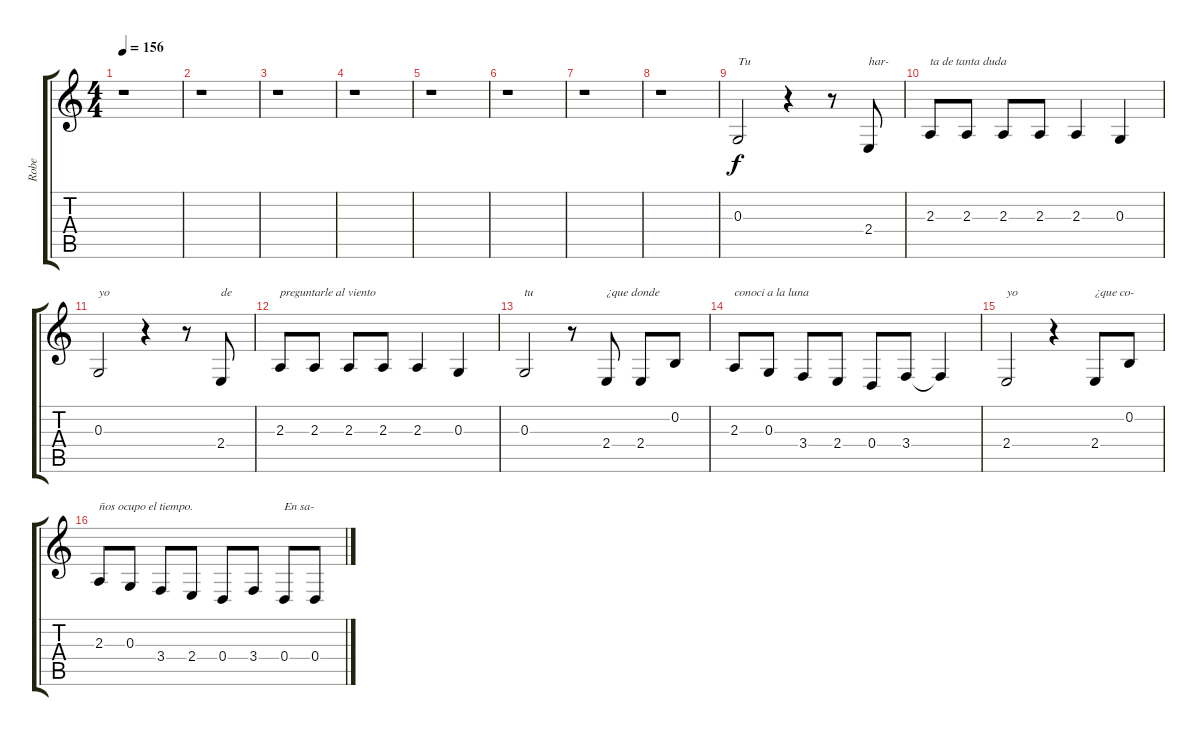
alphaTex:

\track ("Robe" "Robe") {instrument voiceoohs}
\staff {score tabs}
\tuning (E4 B3 G3 D3 A2 E2) {hide}
\ts (4 4)
\tempo 156
\clef g2
\ks c
r.1{dy f instrument voiceoohs} |
r.1 |
r.1 |
r.1 |
r.1 |
r.1 |
r.1 |
r.1 |
0.3.2{txt "Tu"} r.4 r.8 2.4.8{txt "har-"} |
2.3.8{txt "ta de tanta duda"} 2.3.8 2.3.8 2.3.8 2.3.4 0.3.4 |
0.3.2{txt "yo"} r.4 r.8 2.4.8{txt "de"} |
2.3.8{txt "preguntarle al viento"} 2.3.8 2.3.8 2.3.8 2.3.4 0.3.4 |
0.3.2{txt "tu"} r.8 2.4.8{txt "¿que donde"} 2.4.8 0.2.8 |
2.3.8{txt "conoci a la luna"} 0.3.8 3.4.8 2.4.8 0.4.8 3.4.8 3.4{t}.4 |
2.4.2{txt "yo"} r.4 2.4.8{txt "¿que co-"} 0.2.8 |
2.3.8{txt "ños ocupo el tiempo."} 0.3.8 3.4.8 2.4.8 0.4.8 3.4.8 0.4.8{txt "En sa-"} 0.4.8
